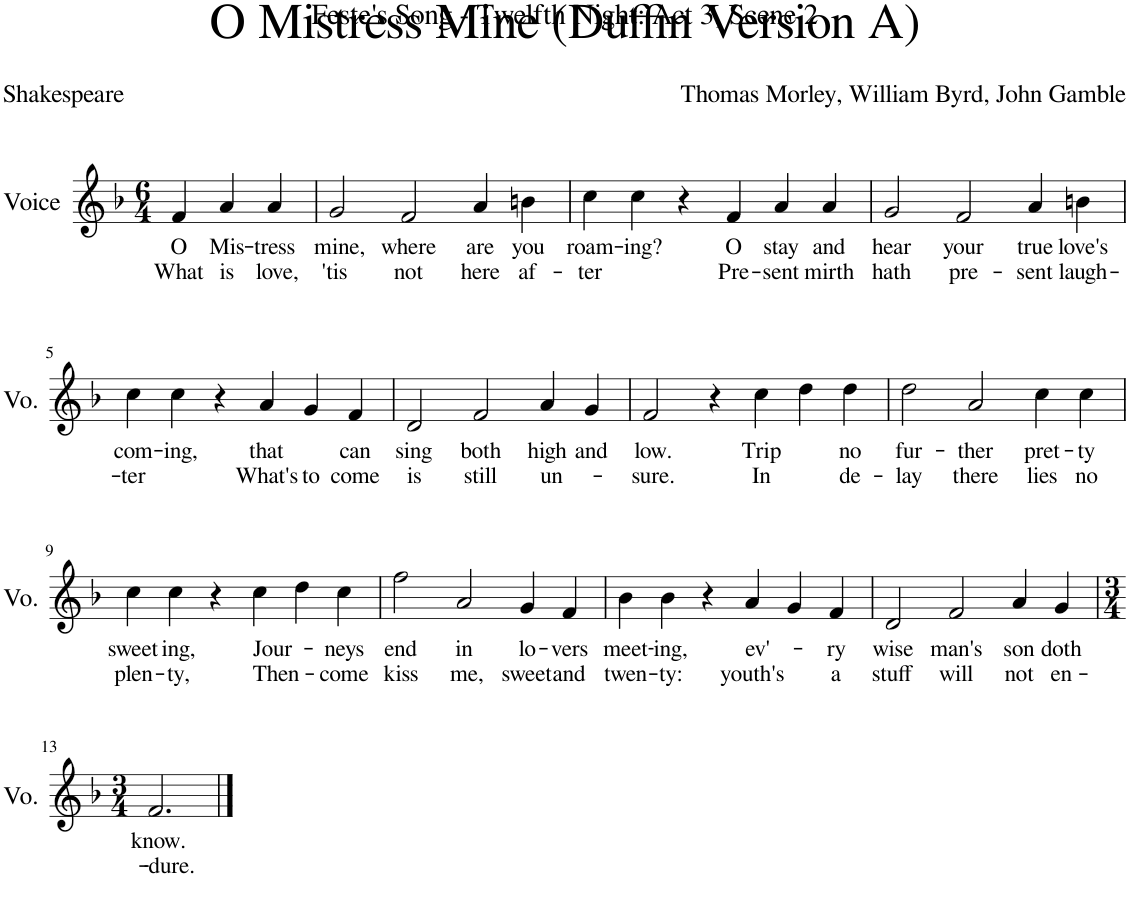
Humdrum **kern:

**kern	**text	**text
*part1	*part1	*part1
*staff1	*staff1	*staff1
*I"Voice	*	*
*I'Vo.	*	*
*clefG2	*	*
*k[b-]	*	*
*M6/4	*	*
=1	=1	=1
!	!LO:LY:b	!LO:LY:b
4f/	O	What
!	!LO:LY:b	!LO:LY:b
4a/	Mis-	is
!	!LO:LY:b	!LO:LY:b
4a/	-tress	love,
=2	=2	=2
!	!LO:LY:b	!LO:LY:b
2g/	mine,	'tis
!	!LO:LY:b	!LO:LY:b
2f/	where	not
!	!LO:LY:b	!LO:LY:b
4a/	are	here
!	!LO:LY:b	!LO:LY:b
4bn\	you	af-
=3	=3	=3
!	!LO:LY:b	!LO:LY:b
4cc\	roam-	-ter
!	!LO:LY:b	!
4cc\	-ing?	.
4r	.	.
!	!LO:LY:b	!LO:LY:b
4f/	O	Pre-
!	!LO:LY:b	!LO:LY:b
4a/	stay	-sent
!	!LO:LY:b	!LO:LY:b
4a/	and	mirth
=4	=4	=4
!	!LO:LY:b	!LO:LY:b
2g/	hear	hath
!	!LO:LY:b	!LO:LY:b
2f/	your	pre-
!	!LO:LY:b	!LO:LY:b
4a/	true	-sent
!	!LO:LY:b	!LO:LY:b
4bn\	love's	laugh-
!!LO:LB:g=z
=5	=5	=5
!	!LO:LY:b	!LO:LY:b
4cc\	com-	-ter
!	!LO:LY:b	!
4cc\	-ing,	.
4r	.	.
!	!LO:LY:b	!LO:LY:b
4a/	that	What's
!	!	!LO:LY:b
4g/	.	to
!	!LO:LY:b	!LO:LY:b
4f/	can	come
=6	=6	=6
!	!LO:LY:b	!LO:LY:b
2d/	sing	is
!	!LO:LY:b	!LO:LY:b
2f/	both	still
!	!LO:LY:b	!LO:LY:b
4a/	high	un-
!	!LO:LY:b	!
4g/	and	.
=7	=7	=7
!	!LO:LY:b	!LO:LY:b
2f/	low.	-sure.
4r	.	.
!	!LO:LY:b	!LO:LY:b
4cc\	Trip	In
4dd\	.	.
!	!LO:LY:b	!LO:LY:b
4dd\	no	de-
=8	=8	=8
!	!LO:LY:b	!LO:LY:b
2dd\	fur-	-lay
!	!LO:LY:b	!LO:LY:b
2a/	-ther	there
!	!LO:LY:b	!LO:LY:b
4cc\	pret-	lies
!	!LO:LY:b	!LO:LY:b
4cc\	-ty	no
!!LO:LB:g=z
=9	=9	=9
!	!LO:LY:b	!LO:LY:b
4cc\	sweet-	plen-
!	!LO:LY:b	!LO:LY:b
4cc\	-ing,	-ty,
4r	.	.
!	!LO:LY:b	!LO:LY:b
4cc\	Jour-	Then-
4dd\	.	.
!	!LO:LY:b	!LO:LY:b
4cc\	-neys	-come
=10	=10	=10
!	!LO:LY:b	!LO:LY:b
2ff\	end	kiss
!	!LO:LY:b	!LO:LY:b
2a/	in	me,
!	!LO:LY:b	!LO:LY:b
4g/	lo-	sweet
!	!LO:LY:b	!LO:LY:b
4f/	-vers	and
=11	=11	=11
!	!LO:LY:b	!LO:LY:b
4b-\	meet-	twen-
!	!LO:LY:b	!LO:LY:b
4b-\	-ing,	-ty:
4r	.	.
!	!LO:LY:b	!LO:LY:b
4a/	ev'-	youth's
4g/	.	.
!	!LO:LY:b	!LO:LY:b
4f/	-ry	a
=12	=12	=12
!	!LO:LY:b	!LO:LY:b
2d/	wise	stuff
!	!LO:LY:b	!LO:LY:b
2f/	man's	will
!	!LO:LY:b	!LO:LY:b
4a/	son	not
!	!LO:LY:b	!LO:LY:b
4g/	doth	en-
!!LO:LB:g=z
=13	=13	=13
*M3/4	*	*
!	!LO:LY:b	!LO:LY:b
2.f/	know.	-dure.-
==	==	==
*-	*-	*-
